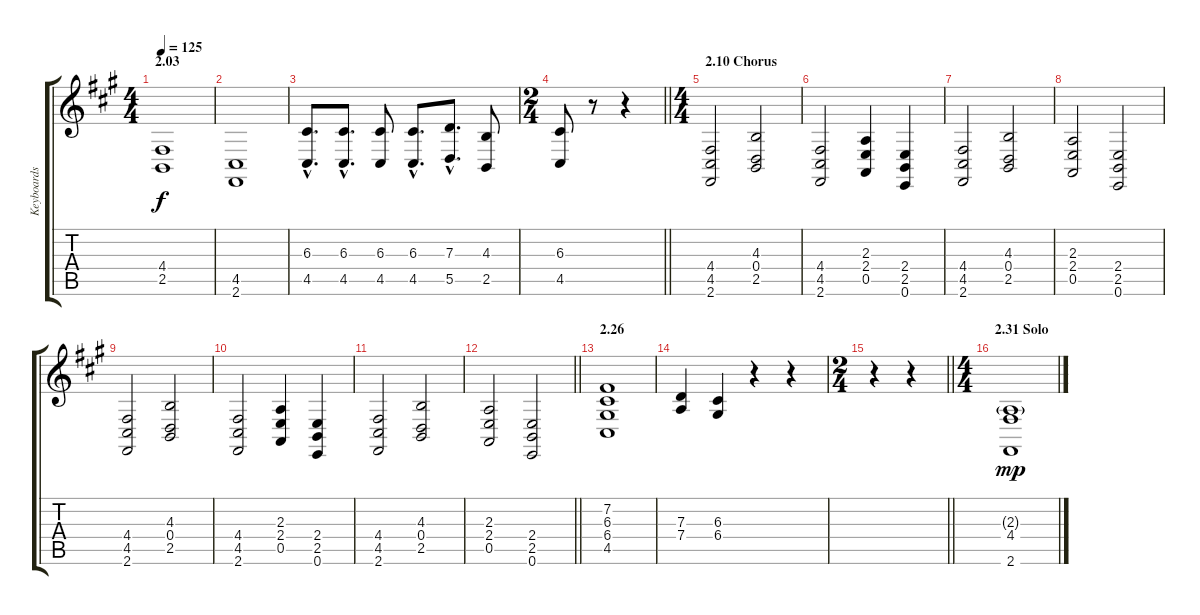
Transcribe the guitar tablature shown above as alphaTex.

\track ("Keyboards" "Keyboards") {instrument lead2sawtooth}
\staff {score tabs}
\tuning (E4 B3 G3 D3 A2 E2) {hide}
\ts (4 4)
\section ("" "2.03")
\tempo 125
\clef g2
\ks f#minor
(4.4 2.5).1{dy f} |
(4.5 2.6).1 |
(6.3{hac} 4.5{hac}).8{d} (6.3{hac} 4.5{hac}).8{d} (6.3 4.5).8 (6.3{hac} 4.5{hac}).8{d} (7.3{hac} 5.5{hac}).8{d} (4.3 2.5).8 |
\ts (2 4)
\barLineRight lightlight
(6.3 4.5).8 r.8 r.4 |
\ts (4 4)
\section ("" "2.10 Chorus")
(4.4 4.5 2.6).2 (4.3 0.4 2.5).2 |
(4.4 4.5 2.6).2 (2.3 2.4 0.5).4 (2.4 2.5 0.6).4 |
(4.4 4.5 2.6).2 (4.3 0.4 2.5).2 |
(2.3 2.4 0.5).2 (2.4 2.5 0.6).2 |
(4.4 4.5 2.6).2 (4.3 0.4 2.5).2 |
(4.4 4.5 2.6).2 (2.3 2.4 0.5).4 (2.4 2.5 0.6).4 |
(4.4 4.5 2.6).2 (4.3 0.4 2.5).2 |
\barLineRight lightlight
(2.3 2.4 0.5).2 (2.4 2.5 0.6).2 |
\section ("" "2.26")
(7.2 6.3 6.4 4.5).1 |
(7.3 7.4).4 (6.3 6.4).4 r.4 r.4 |
\ts (2 4)
\barLineRight lightlight
r.4 r.4 |
\ts (4 4)
\section ("" "2.31 Solo")
(2.3{g} 4.4 2.6).1{dy mp}
